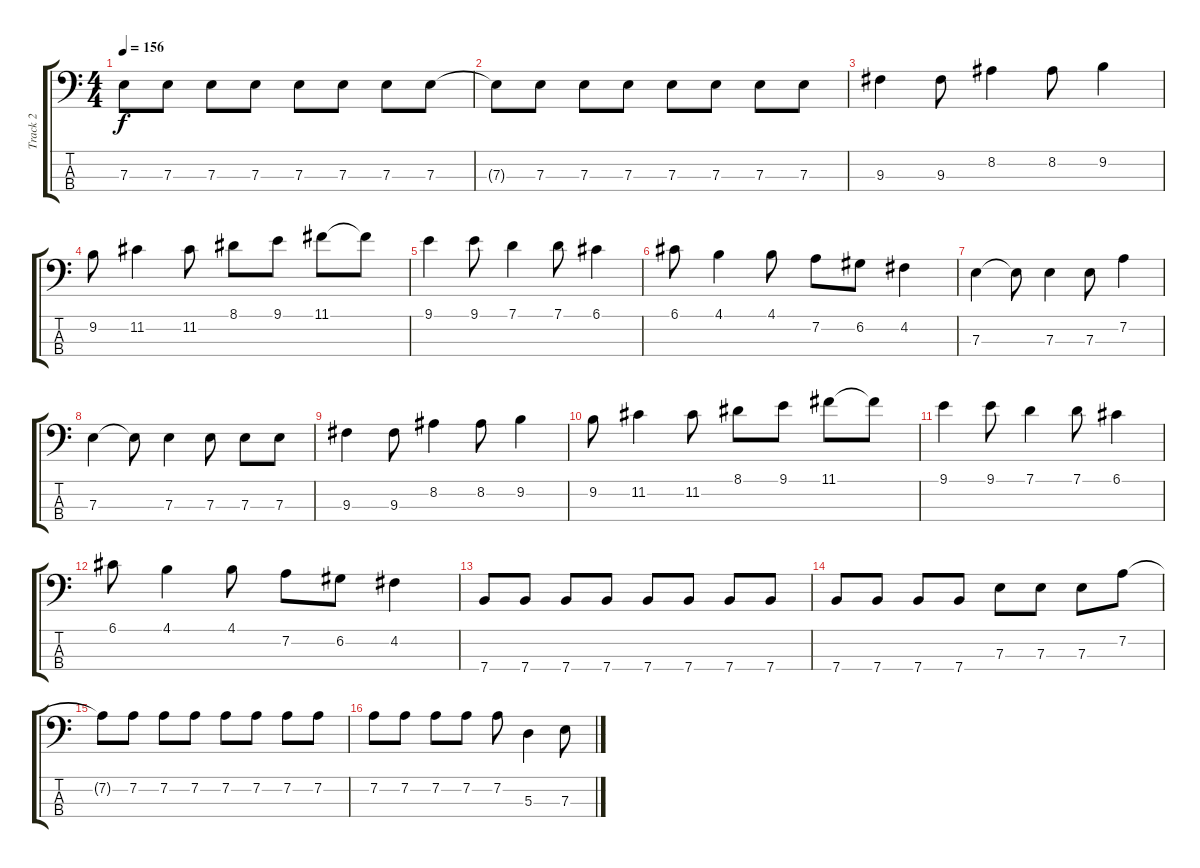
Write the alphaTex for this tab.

\track ("Track 2" "Track 2") {instrument electricbassfinger}
\staff {score tabs}
\tuning (G2 D2 A1 E1) {hide}
\ts (4 4)
\tempo 156
\clef f4
\ks c
7.3{t}.8{dy f} 7.3.8 7.3.8 7.3.8 7.3.8 7.3.8 7.3.8 7.3.8 |
7.3{t}.8 7.3.8 7.3.8 7.3.8 7.3.8 7.3.8 7.3.8 7.3.8 |
9.3.4 9.3.8 8.2.4 8.2.8 9.2.4 |
9.2.8 11.2.4 11.2.8 8.1.8 9.1.8 11.1.8 11.1{t}.8 |
9.1.4 9.1.8 7.1.4 7.1.8 6.1.4 |
6.1.8 4.1.4 4.1.8 7.2.8 6.2.8 4.2.4 |
7.3.4 7.3{t}.8 7.3.4 7.3.8 7.2.4 |
7.3.4 7.3{t}.8 7.3.4 7.3.8 7.3.8 7.3.8 |
9.3.4 9.3.8 8.2.4 8.2.8 9.2.4 |
9.2.8 11.2.4 11.2.8 8.1.8 9.1.8 11.1.8 11.1{t}.8 |
9.1.4 9.1.8 7.1.4 7.1.8 6.1.4 |
6.1.8 4.1.4 4.1.8 7.2.8 6.2.8 4.2.4 |
7.4.8 7.4.8 7.4.8 7.4.8 7.4.8 7.4.8 7.4.8 7.4.8 |
7.4.8 7.4.8 7.4.8 7.4.8 7.3.8 7.3.8 7.3.8 7.2.8 |
7.2{t}.8 7.2.8 7.2.8 7.2.8 7.2.8 7.2.8 7.2.8 7.2.8 |
7.2.8 7.2.8 7.2.8 7.2.8 7.2.8 5.3.4 7.3.8
